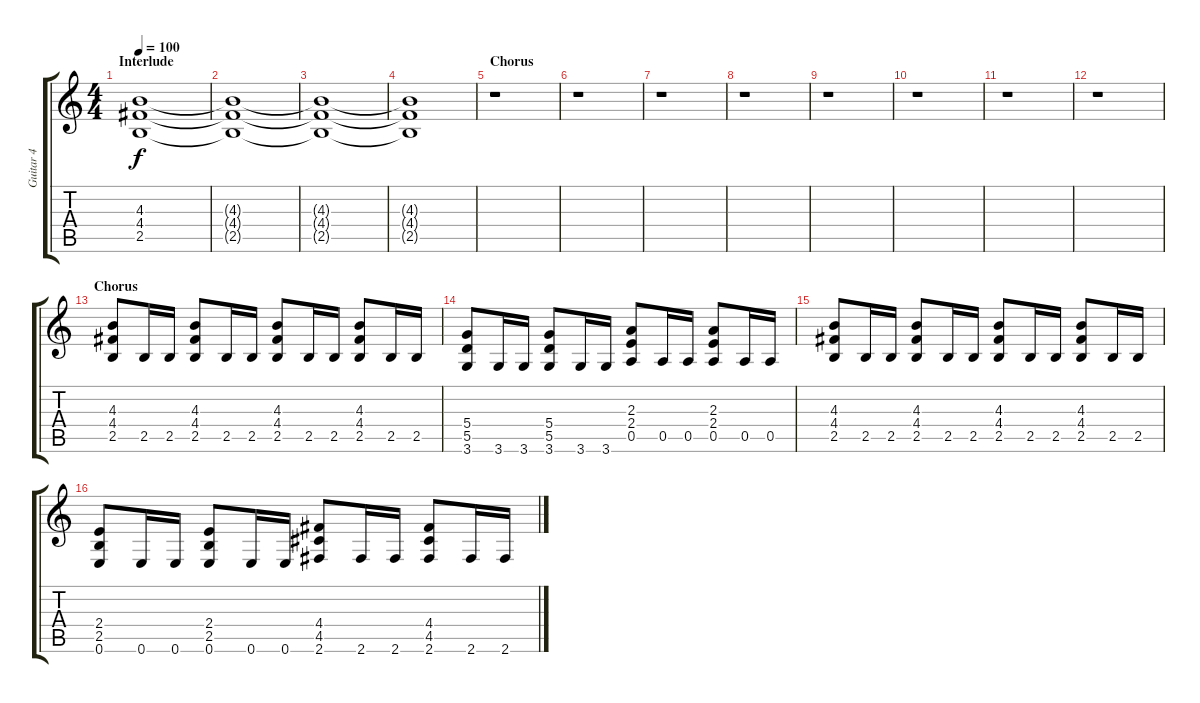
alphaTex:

\track ("Guitar 4" "Guitar 4") {instrument distortionguitar}
\staff {score tabs}
\tuning (E4 B3 G3 D3 A2 E2) {hide}
\ts (4 4)
\section ("" "Interlude")
\tempo 100
\clef g2
\ks c
(4.3 4.4 2.5).1{dy f volume 6} |
(4.3{t} 4.4{t} 2.5{t}).1 |
(4.3{t} 4.4{t} 2.5{t}).1 |
(4.3{t} 4.4{t} 2.5{t}).1 |
\section ("" "Chorus")
r.1 |
r.1 |
r.1 |
r.1 |
r.1 |
r.1 |
r.1 |
r.1 |
\section ("" "Chorus")
(4.3 4.4 2.5).8{volume 13} 2.5.16 2.5.16 (4.3 4.4 2.5).8 2.5.16 2.5.16 (4.3 4.4 2.5).8 2.5.16 2.5.16 (4.3 4.4 2.5).8 2.5.16 2.5.16 |
(5.4 5.5 3.6).8 3.6.16 3.6.16 (5.4 5.5 3.6).8 3.6.16 3.6.16 (2.3 2.4 0.5).8 0.5.16 0.5.16 (2.3 2.4 0.5).8 0.5.16 0.5.16 |
(4.3 4.4 2.5).8 2.5.16 2.5.16 (4.3 4.4 2.5).8 2.5.16 2.5.16 (4.3 4.4 2.5).8 2.5.16 2.5.16 (4.3 4.4 2.5).8 2.5.16 2.5.16 |
(2.4 2.5 0.6).8 0.6.16 0.6.16 (2.4 2.5 0.6).8 0.6.16 0.6.16 (4.4 4.5 2.6).8 2.6.16 2.6.16 (4.4 4.5 2.6).8 2.6.16 2.6.16
